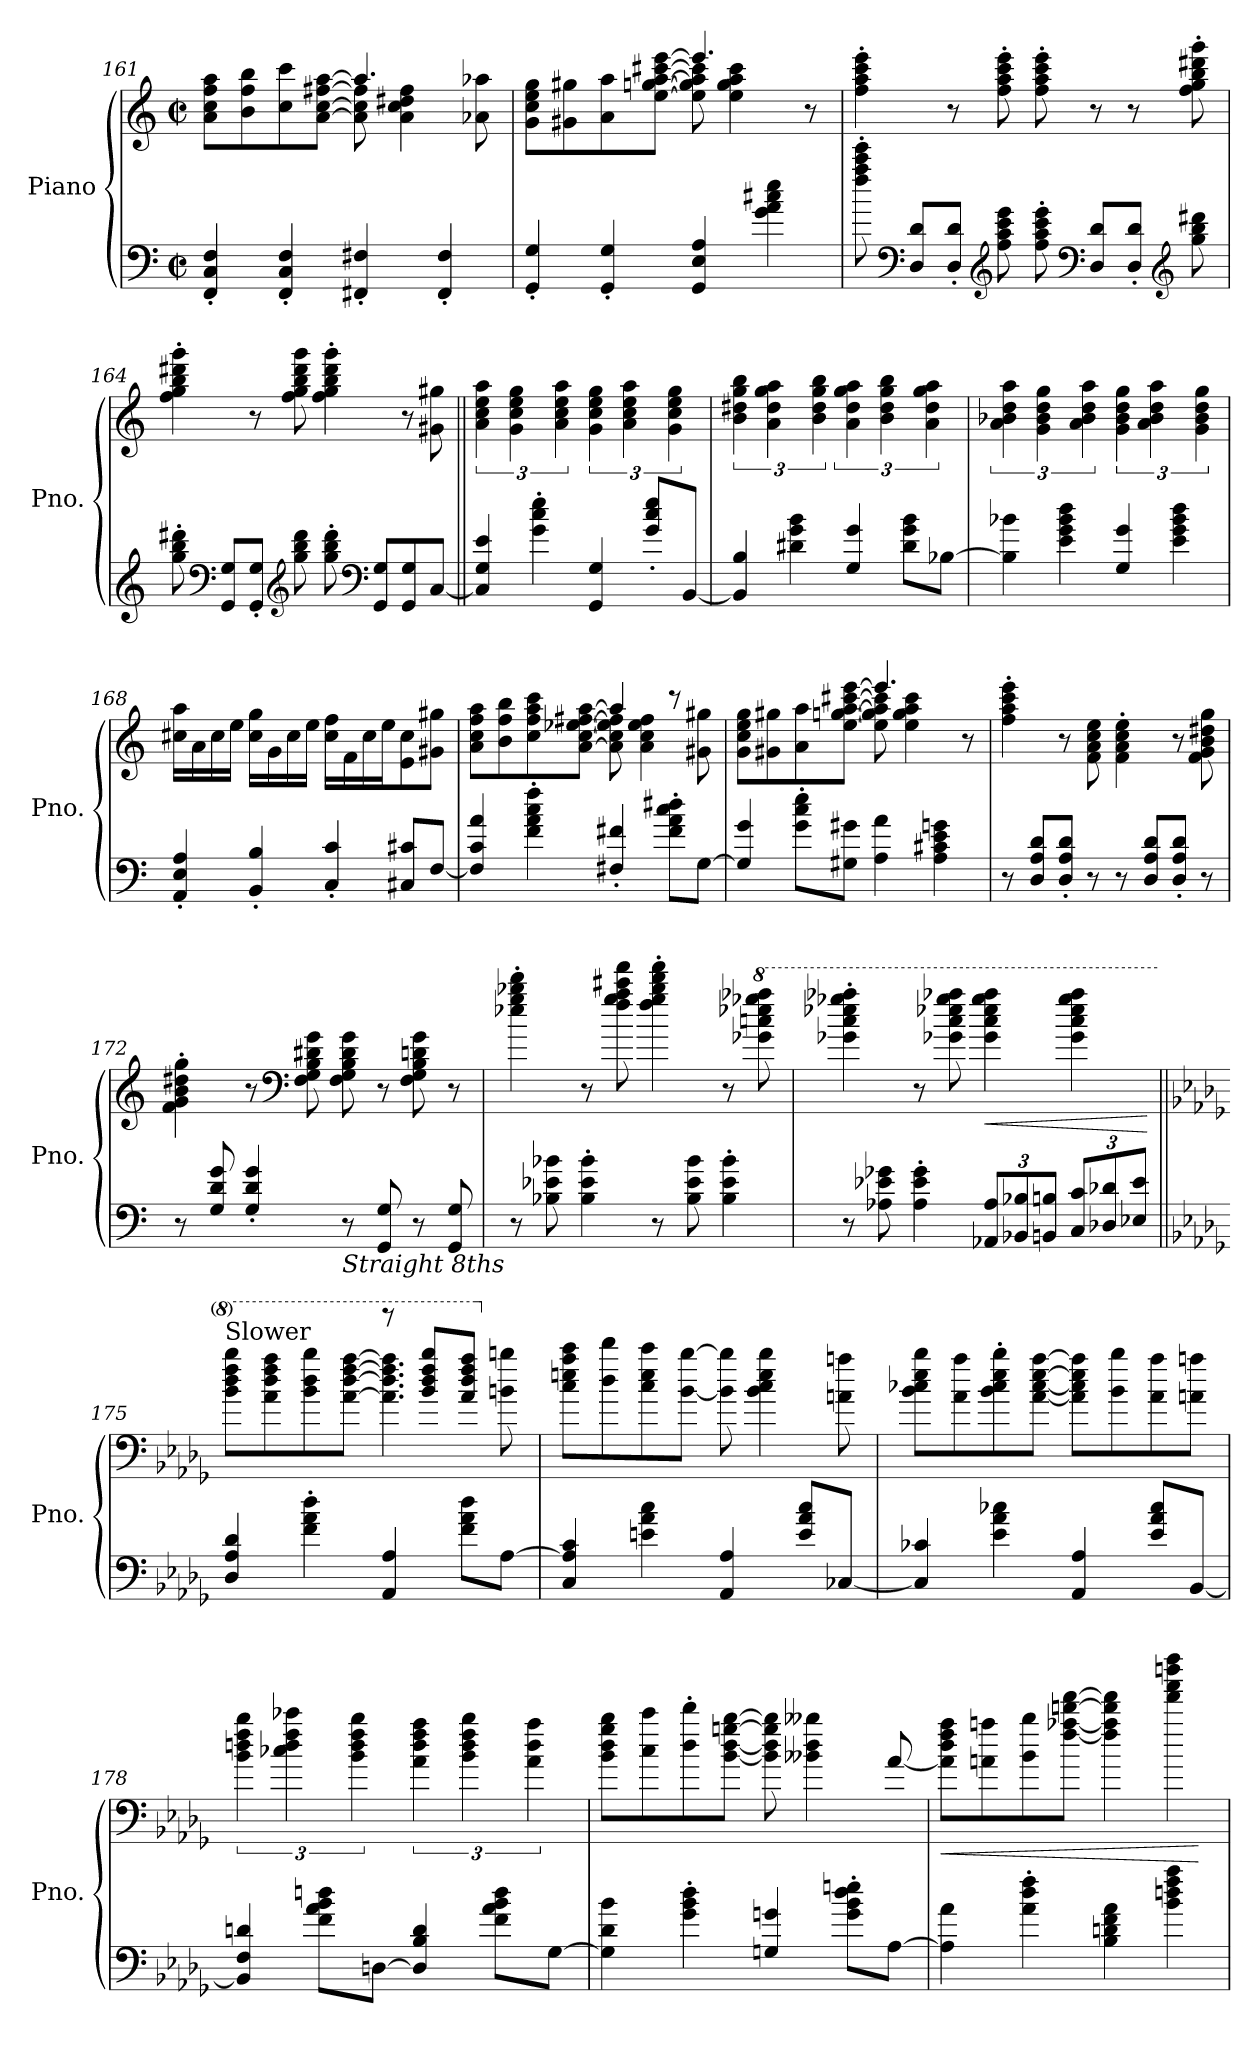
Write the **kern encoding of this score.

**kern	**kern	**dynam
*part1	*part1	*part1
*staff2	*staff1	*staff1/2
*I"Piano	*	*
*I'Pno.	*	*
*clefF4	*clefG2	*
*k[]	*k[]	*
*M2/2	*M2/2	*
*met(c|)	*met(c|)	*
*8ba	*	*
=161	=161	=161
*	*^	*
4FFF/' 4CC/' 4FF/'	8a\ 8cc\ 8ff\ 8aa\L	2ryy	.
.	8b\ 8ff\ 8bb\	.	.
4FFF/' 4CC/' 4FF/'	8cc\ 8ccc\	.	.
.	[8a\ [8cc\ [8ff#X\ [8aa\J	.	.
4FFF#X/' 4FF#X/'	4.aa/]	8a\] 8cc\] 8ff#\]	.
.	.	4a\ 4cc\ 4dd#X\ 4ff#\	.
4FFF#/' 4FF#/'	.	.	.
.	8a-X\ 8aa-X\	8ryy	.
=162	=162	=162	=162
4GGG/' 4GG/'	8g\ 8cc\ 8ee\ 8gg\L	2ryy	.
.	8g#X\ 8gg#X\	.	.
4GGG/' 4GG/'	8a\ 8aa\	.	.
.	[8ee\ [8ggn\ [8aa\ [8ccc#X\ [8eee\J	.	.
4GGG/ 4EE/ 4AA/	4.eee/]	8ee\] 8gg\] 8aa\] 8ccc#\]	.
.	.	4ee\ 4gg\ 4aa\ 4ccc#\	.
4G\ 4A\ 4c#X\ 4e\	.	.	.
.	8r	8ryy	.
*	*v	*v	*
!!LO:LB:g=z
=163	=163	=163
8f\' 8a\' 8cc\' 8ee\'	4ff\' 4aa\' 4ccc\' 4eee\'	.
*clefF4	*	*
8DD/ 8D/L	.	.
8DD/' 8D/'J	8r	.
*clefG2	*	*
8f\ 8a\ 8cc\ 8ee\	8ff\' 8aa\' 8ccc\' 8eee\'	.
8f\' 8a\' 8cc\' 8ee\'	8ff\' 8aa\' 8ccc\' 8eee\'	.
*clefF4	*	*
8DD/ 8D/L	8r	.
8DD/' 8D/'J	8r	.
*clefG2	*	*
8g\ 8b\ 8dd#X\	8ff\' 8gg\' 8bb\' 8ddd#X\' 8ggg\'	.
=164	=164	=164
8g\' 8b\' 8dd#X\'	4ff\' 4gg\' 4bb\' 4ddd#X\' 4ggg\'	.
*clefF4	*	*
8GGG/ 8GG/L	.	.
8GGG/' 8GG/'J	8r	.
*clefG2	*	*
8g\ 8b\ 8dd#\	8ff\ 8gg\ 8bb\ 8ddd#\ 8ggg\	.
8g\' 8b\' 8dd#\'	4ff\' 4gg\' 4bb\' 4ddd#\' 4ggg\'	.
*clefF4	*	*
8GGG/ 8GG/L	.	.
8GGG/ 8GG/	8r	.
[8CC/J	8g#X\ 8gg#X\	.
!!LO:PB:g=z
=165||	=165||	=165||
4CC/] 4GG/ 4E/	6a\ 6cc\ 6ee\ 6aa\	.
.	6g\ 6cc\ 6ee\ 6gg\	.
4G\' 4c\' 4e\'	.	.
.	6a\ 6cc\ 6ee\ 6aa\	.
4GGG/ 4GG/	6g\ 6cc\ 6ee\ 6gg\	.
.	6a\ 6cc\ 6ee\ 6aa\	.
8G/' 8c/' 8e/'L	.	.
.	6g\ 6cc\ 6ee\ 6gg\	.
[8BBB/J	.	.
=166	=166	=166
4BBB/] 4BB/	6b\ 6dd#X\ 6gg\ 6bb\	.
.	6a\ 6dd#\ 6gg\ 6aa\	.
4D#X\ 4G\ 4B\	.	.
.	6b\ 6dd#\ 6gg\ 6bb\	.
4GG/ 4G/	6a\ 6dd#\ 6gg\ 6aa\	.
.	6b\ 6dd#\ 6gg\ 6bb\	.
8D#\ 8G\ 8B\L	.	.
.	6a\ 6dd#\ 6gg\ 6aa\	.
[8BB-X\J	.	.
=167	=167	=167
4BB-\] 4B-X\	6a\ 6b-X\ 6dd\ 6aa\	.
.	6g\ 6b-\ 6dd\ 6gg\	.
4E\ 4G\ 4B-\ 4d\	.	.
.	6a\ 6b-\ 6dd\ 6aa\	.
4GG/ 4G/	6g\ 6b-\ 6dd\ 6gg\	.
.	6a\ 6b-\ 6dd\ 6aa\	.
4E\ 4G\ 4B-\ 4d\	.	.
.	6g\ 6b-\ 6dd\ 6gg\	.
!!LO:LB:g=z
=168	=168	=168
4AAA/' 4EE/' 4AA/'	16cc#X\ 16aa\LL	.
.	16a\	.
.	16cc#\	.
.	16ee\JJ	.
4BBB/' 4BB/'	16cc#\ 16gg\LL	.
.	16g\	.
.	16cc#\	.
.	16ee\JJ	.
4CC/' 4C/'	16cc#\ 16ff\LL	.
.	16f\	.
.	16cc#\	.
.	16ee\J	.
8CC#X/ 8C#X/L	8e\ 8cc#\	.
[8FF/J	8g#X\ 8gg#X\J	.
=169	=169	=169
*	*^	*
4FF/] 4C/ 4A/	8a\ 8cc\ 8ff\ 8aa\L	2ryy	.
.	8b\ 8ff\ 8bb\	.	.
4F\' 4A\' 4c\' 4f\'	8cc\ 8ff\ 8aa\ 8ccc\	.	.
.	[8a\ [8cc\ [8ee-X\ [8ff#X\ [8aa\J	.	.
4FF#X/' 4F#X/'	4aa/]	8a\] 8cc\] 8ee-\] 8ff#\]	.
.	.	4a\ 4cc\ 4ee-\ 4ff#\	.
8F#\' 8A\' 8c\' 8d#X\'L	8r	.	.
[8GG\J	8g#X\ 8gg#X\	8ryy	.
=170	=170	=170	=170
4GG/] 4G/	8g\ 8cc\ 8ee\ 8gg\L	2ryy	.
.	8g#X\ 8gg#X\	.	.
8G\' 8c\' 8e\'L	8a\ 8aa\	.	.
8GG#X\ 8G#X\J	[8ee\ [8ggn\ [8aa\ [8ccc#X\ [8eee\J	.	.
4AA\ 4A\	4.eee/]	8ee\] 8gg\] 8aa\] 8ccc#\]	.
.	.	4ee\ 4gg\ 4aa\ 4ccc#\	.
4AA\ 4C#X\ 4E\ 4Gn\	.	.	.
.	8r	8ryy	.
*	*v	*v	*
!!LO:LB:g=z
=171	=171	=171
8r	4ff\' 4aa\' 4ccc\' 4eee\'	.
8DD/ 8AA/ 8D/L	.	.
8DD/' 8AA/' 8D/'J	8r	.
8r	8f\ 8a\ 8cc\ 8ee\	.
8r	4f\' 4a\' 4cc\' 4ee\'	.
8DD/ 8AA/ 8D/L	.	.
8DD/' 8AA/' 8D/'J	8r	.
8r	8f\ 8g\ 8b\ 8dd#X\ 8gg\	.
=172	=172	=172
8r	4f\' 4g\' 4b\' 4dd#X\' 4gg\'	.
8GG/ 8D/ 8G/	.	.
4GG/' 4D/' 4G/'	8r	.
*	*clefF4	*
.	8F\ 8G\ 8B\ 8d#X\ 8g\	.
!LO:TX:b:i:t=Straight 8ths	!	!
8r	8F\ 8G\ 8B\ 8d#\ 8g\	.
8GGG/ 8GG/	8r	.
8r	8F\ 8G\ 8B\ 8dn\ 8g\	.
8GGG/ 8GG/	8r	.
=173	=173	=173
8r	4ee-X\' 4gg\' 4bb-X\' 4ddd\'	.
8BB-X\ 8E-X\ 8B-X\	.	.
4BB-\' 4E-\' 4B-\'	8r	.
.	8ff\ 8gg\ 8aa\ 8ccc#X\ 8fff\	.
8r	4ff\' 4gg\' 4bb-\' 4ddd\' 4fff\'	.
8BB-\ 8E-\ 8B-\	.	.
4BB-\' 4E-\' 4B-\'	8r	.
*	*8va	*
.	8gg-X\ 8cccn\ 8eee-X\ 8ggg-X\ 8aaa-X\	.
!!LO:LB:g=z
=174	=174	=174
8r	4gg-X\' 4ccc\' 4eee-X\' 4ggg-X\' 4aaa-X\'	.
8AA-X\ 8E-X\ 8G-X\	.	.
*	*X8ba	*
4AA-\' 4E-\' 4G-\'	8r	.
*	*MM110	*
.	8g-X\ 8cc\ 8ee-X\ 8gg-\ 8aa-X\	.
*Xbrackettup	*	*
*	*MM115	*
!	!	!LO:HP:b
12AAA-X/ 12AA-/L	4g-\ 4cc\ 4ee-\ 4gg-\ 4aa-\	<
12BBB-X/ 12BB-X/	.	.
*	*MM110	*
12BBBn/ 12BBn/J	.	.
*	*MM107	*
12CC/ 12C/L	4g-\ 4cc\ 4ee-\ 4gg-\ 4aa-\	.
*	*MM101	*
12DD-X/ 12D-X/	.	.
*	*MM98	*
12EE-X/ 12E-/J	.	.
.	.	[
!!LO:LB:g=z
=175||	=175||	=175||
*k[b-e-a-d-g-]	*k[b-e-a-d-g-]	*
*	*MM110	*
*	*^	*
!	!LO:TX:a:t=Slower	!	!
4DD-/ 4AA-/ 4D-/	8b-\ 8dd-\ 8ff\ 8bb-\L	2ryy	.
.	8a-\ 8dd-\ 8ff\ 8aa-\	.	.
4F\' 4A-\' 4d-\'	8b-\ 8dd-\ 8bb-\	.	.
.	[8a-\ [8dd-\ [8ff\ [8aa-\J	.	.
4AAA-/ 4AA-/	4.a-\] 4.dd-\] 4.ff\] 4.aa-\]	8rbbb	.
*	*8va	*	*
.	.	8bb-/ 8ddd-/ 8fff/ 8bbb-/L	.
8F\ 8A-\ 8d-\L	.	8aa-/ 8ddd-/ 8fff/ 8aaa-/J	.
*	*X8va	*	*
[8AA-\J	8bn\ 8bbn\	8ryy	.
*	*v	*v	*
=176	=176	=176
4CC/ 4AA-/] 4C/	8cc\ 8een\ 8aa-\ 8ccc\L	.
.	8dd-\ 8ddd-\	.
4En\ 4A-\ 4c\	8cc\ 8ee\ 8ccc\	.
.	[8b-\ [8bb-\J	.
4AAA-/ 4AA-/	8b-\] 8bb-\]	.
.	4b-\ 4cc\ 4ee\ 4bb-\	.
8E/ 8A-/ 8c/L	.	.
[8CC-X/J	8an\ 8aan\	.
=177	=177	=177
*	*MM110	*
4CC-/] 4C-X/	8b-\ 8cc-X\ 8ee-\ 8bb-\L	.
.	8a-\ 8aa-\	.
*	*MM115	*
4E-\ 4A-\ 4c-X\	8b-\' 8cc-\' 8ee-\' 8bb-\'	.
.	[8a-\ [8cc-\ [8ee-\ [8aa-\J	.
4AAA-/ 4AA-/	8a-\] 8cc-\] 8ee-\] 8aa-\]L	.
.	8b-\ 8bb-\	.
8E-/ 8A-/ 8c-/L	8a-\ 8aa-\	.
*	*MM117	*
[8BBB-/J	8an\ 8aan\J	.
!!LO:PB:g=z
=178	=178	=178
4BBB-/] 4FF/ 4Dn/	6b-\ 6ddn\ 6ff\ 6bb-\	.
.	6cc-X\ 6dd\ 6ff\ 6ccc-X\	.
8F\ 8A-\ 8B-\ 8dn\L	.	.
.	6b-\ 6dd\ 6ff\ 6bb-\	.
[8DDn\J	.	.
4DD/] 4BB-/ 4D/	6a-\ 6dd\ 6ff\ 6aa-\	.
.	6b-\ 6dd\ 6ff\ 6bb-\	.
8F\ 8A-\ 8B-\ 8d\L	.	.
.	6a-\ 6dd\ 6aa-\	.
[8GG-\J	.	.
=179	=179	=179
4GG-\] 4D-\ 4B-\	8b-\ 8dd-\ 8gg-\ 8bb-\L	.
.	8cc\ 8ccc\	.
4G-\' 4B-\' 4d-\'	8dd-\' 8ddd-\'	.
.	[8b-\ [8dd-\ [8ggn\ [8bb-\J	.
4GGn/ 4Gn/	8b-\] 8dd-\] 8gg\] 8bb-\]	.
.	4b--X\ 4dd-\ 4bb--X\	.
8G\' 8B-\' 8d-\' 8en\'L	.	.
[8AA-\J	[8a-/	.
=180	=180	=180
!	!	!LO:HP:b
4AA-\] 4A-\	8a-\] 8dd-\ 8ff\ 8aa-\L	<
.	8an\ 8aan\	.
4A-\' 4d-\' 4f\'	8b-\ 8bb-\	.
.	[8ff\ [8aa-X\ [8dddn\ [8fff\J	.
*	*MM107	*
4BB-\ 4Dn\ 4F\ 4A-\	4ff\] 4aa-\] 4ddd\] 4fff\]	.
*	*MM102	*
4B-\ 4dn\ 4f\ 4a-\	4fff\ 4aaa-\ 4ddddn\ 4ffff\	.
.	.	[
*	*X8va	*
=	=	=
*-	*-	*-
